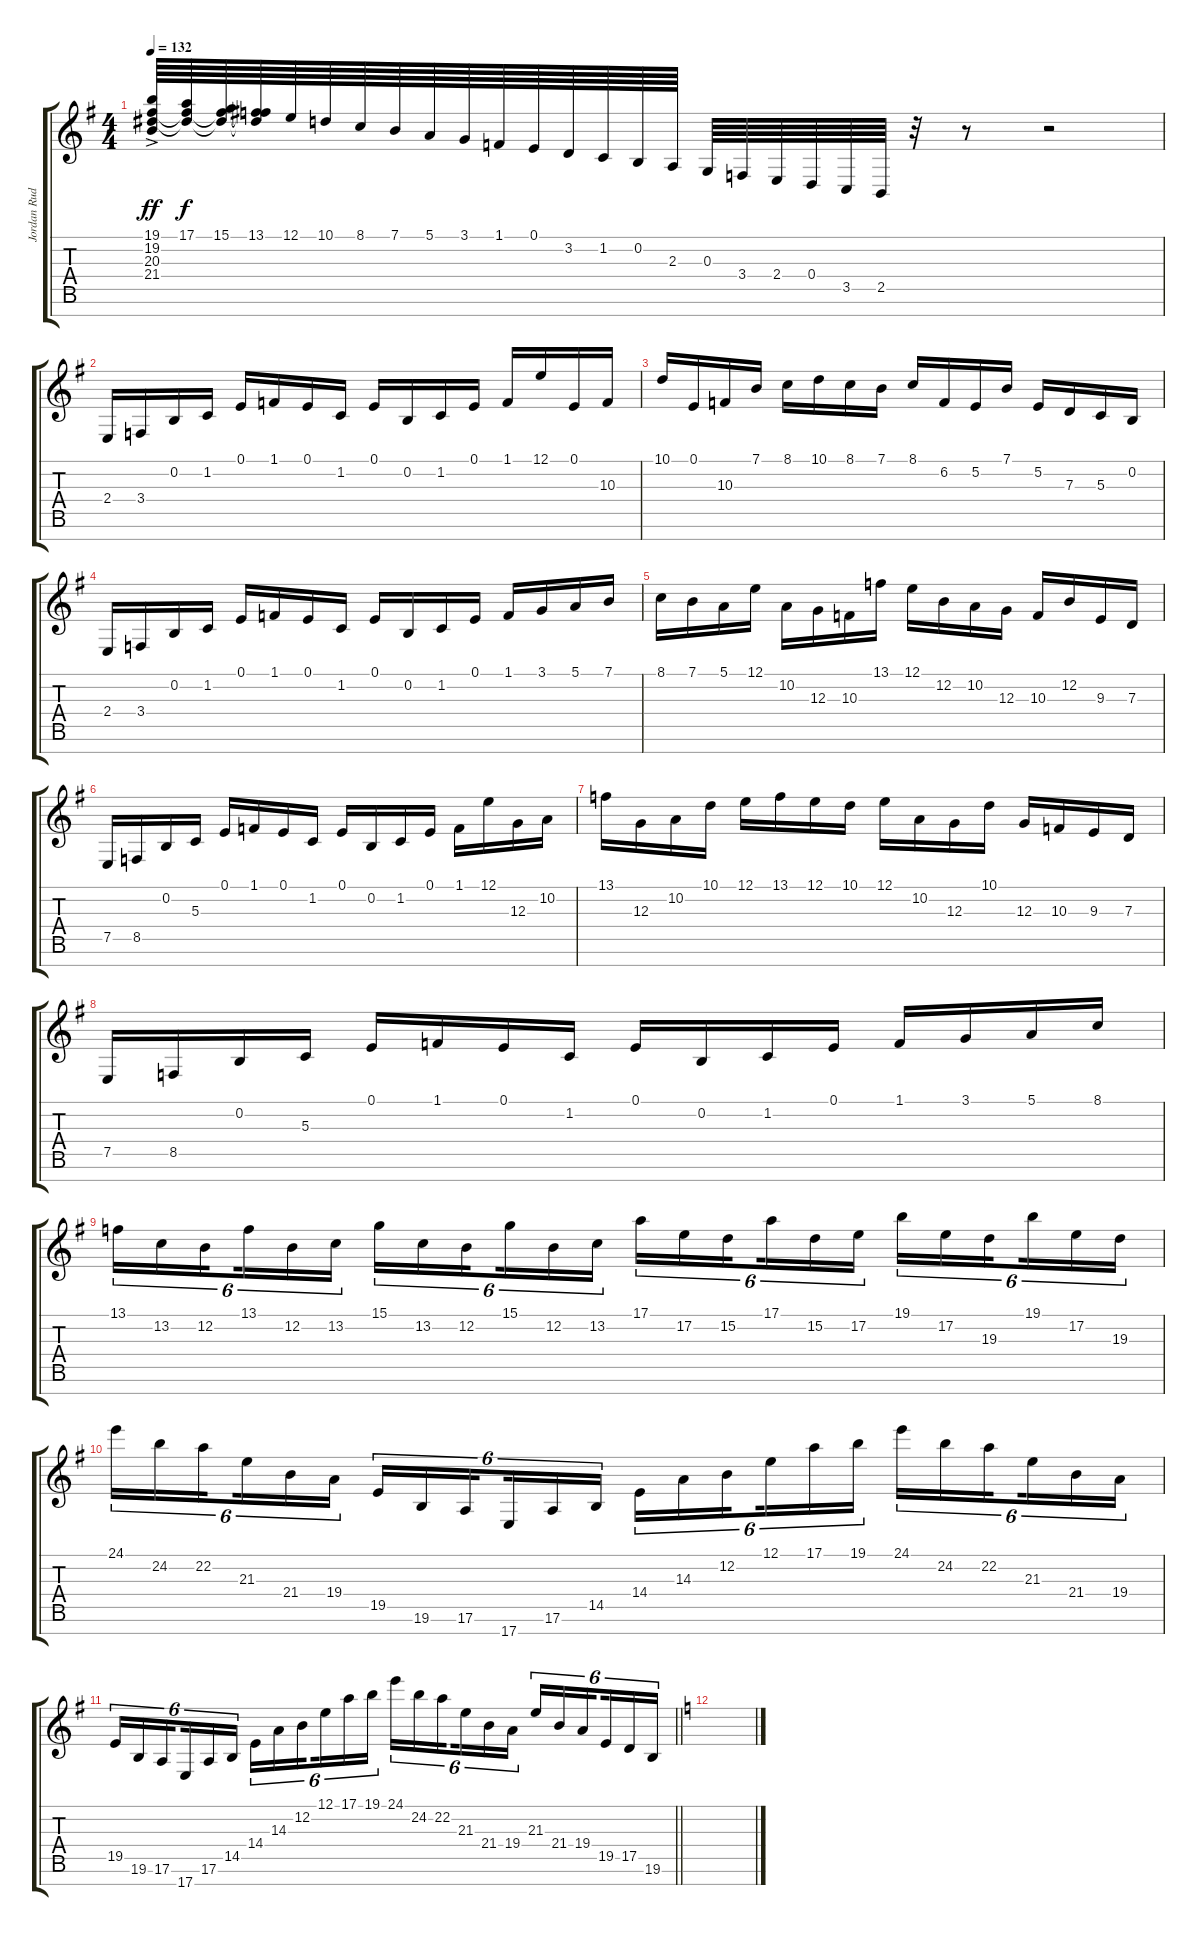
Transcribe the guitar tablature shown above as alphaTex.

\track ("Jordan Rudess" "Jordan Rud") {instrument stringensemble1}
\staff {score tabs}
\tuning (E4 B3 G3 D3 A2 E2 B1) {hide}
\ts (4 4)
\tempo 132
\clef g2
\ks g
(19.1 19.2 20.3{ac} 21.4{ac}).64{dy ff} (17.1 19.2{t} 20.3{t}).64{dy f} (15.1 19.2{t} 20.3{t}).64 (13.1 19.2{t} 20.3{t}).64 12.1.64 10.1.64 8.1.64 7.1.64 5.1.64 3.1.64 1.1.64 0.1.64 3.2.64 1.2.64 0.2.64 2.3.64 0.3.64 3.4.64 2.4.64 0.4.64 3.5.64 2.5.64 r.32 r.8 r.2 |
2.4.16{volume 12 instrument lead1square} 3.4.16 0.2.16 1.2.16 0.1.16 1.1.16 0.1.16 1.2.16 0.1.16 0.2.16 1.2.16 0.1.16 1.1.16 12.1.16 0.1.16 10.3.16 |
10.1.16 0.1.16 10.3.16 7.1.16 8.1.16 10.1.16 8.1.16 7.1.16 8.1.16 6.2.16 5.2.16 7.1.16 5.2.16 7.3.16 5.3.16 0.2.16 |
2.4.16 3.4.16 0.2.16 1.2.16 0.1.16 1.1.16 0.1.16 1.2.16 0.1.16 0.2.16 1.2.16 0.1.16 1.1.16 3.1.16 5.1.16 7.1.16 |
8.1.16 7.1.16 5.1.16 12.1.16 10.2.16 12.3.16 10.3.16 13.1.16 12.1.16 12.2.16 10.2.16 12.3.16 10.3.16 12.2.16 9.3.16 7.3.16 |
7.5.16 8.5.16 0.2.16 5.3.16 0.1.16 1.1.16 0.1.16 1.2.16 0.1.16 0.2.16 1.2.16 0.1.16 1.1.16 12.1.16 12.3.16 10.2.16 |
13.1.16 12.3.16 10.2.16 10.1.16 12.1.16 13.1.16 12.1.16 10.1.16 12.1.16 10.2.16 12.3.16 10.1.16 12.3.16 10.3.16 9.3.16 7.3.16 |
7.5.16 8.5.16 0.2.16 5.3.16 0.1.16 1.1.16 0.1.16 1.2.16 0.1.16 0.2.16 1.2.16 0.1.16 1.1.16 3.1.16 5.1.16 8.1.16 |
13.1.16{tu (6 4)} 13.2.16{tu (6 4)} 12.2.16{tu (6 4) beam splitsecondary} 13.1.16{tu (6 4)} 12.2.16{tu (6 4)} 13.2.16{tu (6 4)} 15.1.16{tu (6 4)} 13.2.16{tu (6 4)} 12.2.16{tu (6 4) beam splitsecondary} 15.1.16{tu (6 4)} 12.2.16{tu (6 4)} 13.2.16{tu (6 4)} 17.1.16{tu (6 4)} 17.2.16{tu (6 4)} 15.2.16{tu (6 4) beam splitsecondary} 17.1.16{tu (6 4)} 15.2.16{tu (6 4)} 17.2.16{tu (6 4)} 19.1.16{tu (6 4)} 17.2.16{tu (6 4)} 19.3.16{tu (6 4) beam splitsecondary} 19.1.16{tu (6 4)} 17.2.16{tu (6 4)} 19.3.16{tu (6 4)} |
24.1.16{tu (6 4)} 24.2.16{tu (6 4)} 22.2.16{tu (6 4) beam splitsecondary} 21.3.16{tu (6 4)} 21.4.16{tu (6 4)} 19.4.16{tu (6 4)} 19.5.16{tu (6 4)} 19.6.16{tu (6 4)} 17.6.16{tu (6 4) beam splitsecondary} 17.7.16{tu (6 4)} 17.6.16{tu (6 4)} 14.5.16{tu (6 4)} 14.4.16{tu (6 4)} 14.3.16{tu (6 4)} 12.2.16{tu (6 4) beam splitsecondary} 12.1.16{tu (6 4)} 17.1.16{tu (6 4)} 19.1.16{tu (6 4)} 24.1.16{tu (6 4)} 24.2.16{tu (6 4)} 22.2.16{tu (6 4) beam splitsecondary} 21.3.16{tu (6 4)} 21.4.16{tu (6 4)} 19.4.16{tu (6 4)} |
\barLineRight lightlight
19.5.16{tu (6 4)} 19.6.16{tu (6 4)} 17.6.16{tu (6 4) beam splitsecondary} 17.7.16{tu (6 4)} 17.6.16{tu (6 4)} 14.5.16{tu (6 4)} 14.4.16{tu (6 4)} 14.3.16{tu (6 4)} 12.2.16{tu (6 4) beam splitsecondary} 12.1.16{tu (6 4)} 17.1.16{tu (6 4)} 19.1.16{tu (6 4)} 24.1.16{tu (6 4)} 24.2.16{tu (6 4)} 22.2.16{tu (6 4) beam splitsecondary} 21.3.16{tu (6 4)} 21.4.16{tu (6 4)} 19.4.16{tu (6 4)} 21.3.16{tu (6 4)} 21.4.16{tu (6 4)} 19.4.16{tu (6 4) beam splitsecondary} 19.5.16{tu (6 4)} 17.5.16{tu (6 4)} 19.6.16{tu (6 4)} |
\ks c
